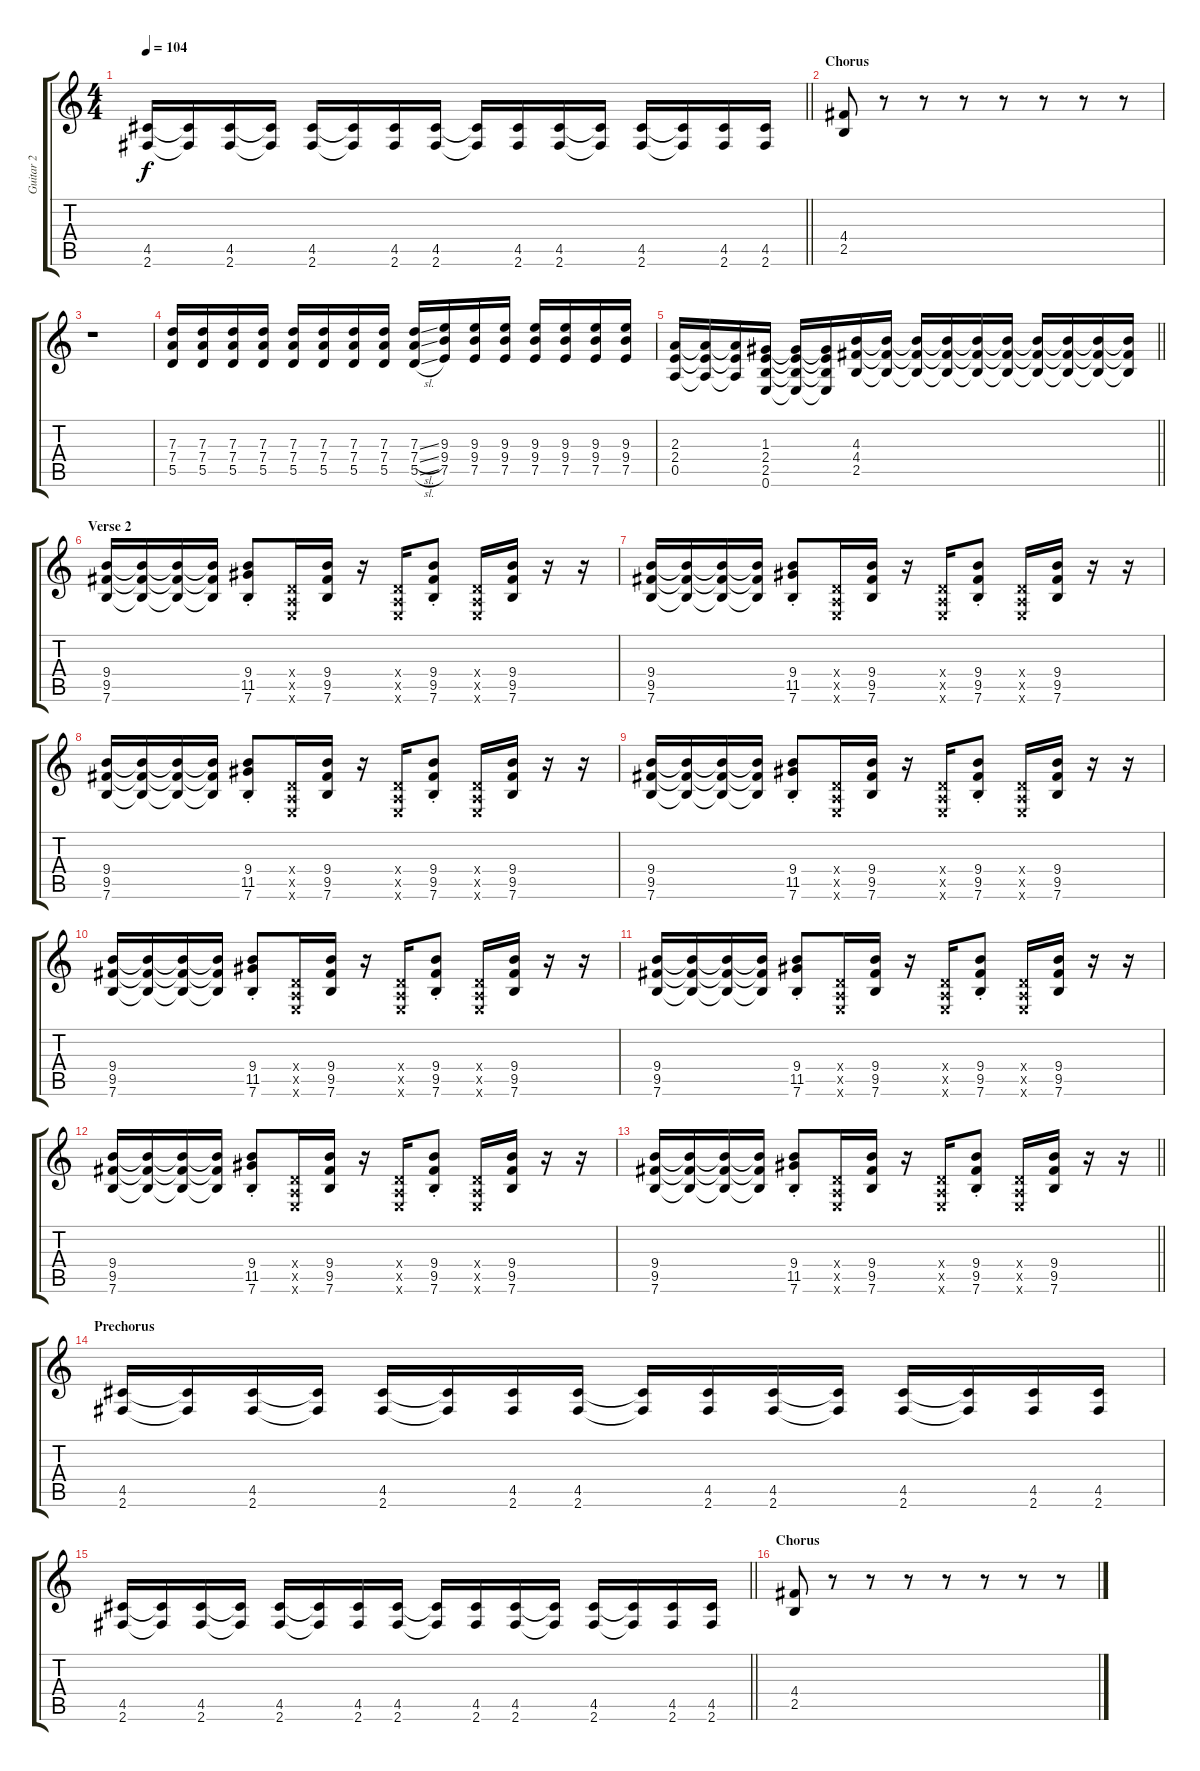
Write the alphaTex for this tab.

\track ("Guitar 2" "Guitar 2") {instrument overdrivenguitar}
\staff {score tabs}
\tuning (E4 B3 G3 D3 A2 E2) {hide}
\ts (4 4)
\tempo 104
\clef g2
\barLineRight lightlight
\ks c
(4.5 2.6).16{dy f} (4.5{t} 2.6{t}).16 (4.5 2.6).16 (4.5{t} 2.6{t}).16 (4.5 2.6).16 (4.5{t} 2.6{t}).16 (4.5 2.6).16 (4.5 2.6).16 (4.5{t} 2.6{t}).16 (4.5 2.6).16 (4.5 2.6).16 (4.5{t} 2.6{t}).16 (4.5 2.6).16 (4.5{t} 2.6{t}).16 (4.5 2.6).16 (4.5 2.6).16 |
\section ("" "Chorus")
(4.4 2.5).8 r.8 r.8 r.8 r.8 r.8 r.8 r.8 |
r.1 |
(7.3 7.4 5.5).16 (7.3 7.4 5.5).16 (7.3 7.4 5.5).16 (7.3 7.4 5.5).16 (7.3 7.4 5.5).16 (7.3 7.4 5.5).16 (7.3 7.4 5.5).16 (7.3 7.4 5.5).16 (7.3{ss} 7.4{sl} 5.5{sl}).16 (9.3 9.4 7.5).16 (9.3 9.4 7.5).16 (9.3 9.4 7.5).16 (9.3 9.4 7.5).16 (9.3 9.4 7.5).16 (9.3 9.4 7.5).16 (9.3 9.4 7.5).16 |
\barLineRight lightlight
(2.3 2.4 0.5).16 (2.3{t} 2.4{t} 0.5{t}).16 (2.3{t} 2.4{t} 0.5{t}).16 (1.3 2.4 2.5 0.6).16 (1.3{t} 2.4{t} 2.5{t} 0.6{t}).16 (1.3{t} 2.4{t} 2.5{t} 0.6{t}).16 (4.3 4.4 2.5).16 (4.3{t} 4.4{t} 2.5{t}).16 (4.3{t} 4.4{t} 2.5{t}).16 (4.3{t} 4.4{t} 2.5{t}).16 (4.3{t} 4.4{t} 2.5{t}).16 (4.3{t} 4.4{t} 2.5{t}).16 (4.3{t} 4.4{t} 2.5{t}).16 (4.3{t} 4.4{t} 2.5{t}).16 (4.3{t} 4.4{t} 2.5{t}).16 (4.3{t} 4.4{t} 2.5{t}).16 |
\section ("" "Verse 2")
(9.4 9.5 7.6).16 (9.4{t} 9.5{t} 7.6{t}).16 (9.4{t} 9.5{t} 7.6{t}).16 (9.4{t} 9.5{t} 7.6{t}).16 (9.4{st} 11.5{st} 7.6{st}).8 (0.4{x} 0.5{x} 0.6{x}).16 (9.4 9.5 7.6).16 r.16 (0.4{x} 0.5{x} 0.6{x}).16 (9.4{st} 9.5{st} 7.6{st}).8 (0.4{x} 0.5{x} 0.6{x}).16 (9.4 9.5 7.6).16 r.16 r.16 |
(9.4 9.5 7.6).16 (9.4{t} 9.5{t} 7.6{t}).16 (9.4{t} 9.5{t} 7.6{t}).16 (9.4{t} 9.5{t} 7.6{t}).16 (9.4{st} 11.5{st} 7.6{st}).8 (0.4{x} 0.5{x} 0.6{x}).16 (9.4 9.5 7.6).16 r.16 (0.4{x} 0.5{x} 0.6{x}).16 (9.4{st} 9.5{st} 7.6{st}).8 (0.4{x} 0.5{x} 0.6{x}).16 (9.4 9.5 7.6).16 r.16 r.16 |
(9.4 9.5 7.6).16 (9.4{t} 9.5{t} 7.6{t}).16 (9.4{t} 9.5{t} 7.6{t}).16 (9.4{t} 9.5{t} 7.6{t}).16 (9.4{st} 11.5{st} 7.6{st}).8 (0.4{x} 0.5{x} 0.6{x}).16 (9.4 9.5 7.6).16 r.16 (0.4{x} 0.5{x} 0.6{x}).16 (9.4{st} 9.5{st} 7.6{st}).8 (0.4{x} 0.5{x} 0.6{x}).16 (9.4 9.5 7.6).16 r.16 r.16 |
(9.4 9.5 7.6).16 (9.4{t} 9.5{t} 7.6{t}).16 (9.4{t} 9.5{t} 7.6{t}).16 (9.4{t} 9.5{t} 7.6{t}).16 (9.4{st} 11.5{st} 7.6{st}).8 (0.4{x} 0.5{x} 0.6{x}).16 (9.4 9.5 7.6).16 r.16 (0.4{x} 0.5{x} 0.6{x}).16 (9.4{st} 9.5{st} 7.6{st}).8 (0.4{x} 0.5{x} 0.6{x}).16 (9.4 9.5 7.6).16 r.16 r.16 |
(9.4 9.5 7.6).16 (9.4{t} 9.5{t} 7.6{t}).16 (9.4{t} 9.5{t} 7.6{t}).16 (9.4{t} 9.5{t} 7.6{t}).16 (9.4{st} 11.5{st} 7.6{st}).8 (0.4{x} 0.5{x} 0.6{x}).16 (9.4 9.5 7.6).16 r.16 (0.4{x} 0.5{x} 0.6{x}).16 (9.4{st} 9.5{st} 7.6{st}).8 (0.4{x} 0.5{x} 0.6{x}).16 (9.4 9.5 7.6).16 r.16 r.16 |
(9.4 9.5 7.6).16 (9.4{t} 9.5{t} 7.6{t}).16 (9.4{t} 9.5{t} 7.6{t}).16 (9.4{t} 9.5{t} 7.6{t}).16 (9.4{st} 11.5{st} 7.6{st}).8 (0.4{x} 0.5{x} 0.6{x}).16 (9.4 9.5 7.6).16 r.16 (0.4{x} 0.5{x} 0.6{x}).16 (9.4{st} 9.5{st} 7.6{st}).8 (0.4{x} 0.5{x} 0.6{x}).16 (9.4 9.5 7.6).16 r.16 r.16 |
(9.4 9.5 7.6).16 (9.4{t} 9.5{t} 7.6{t}).16 (9.4{t} 9.5{t} 7.6{t}).16 (9.4{t} 9.5{t} 7.6{t}).16 (9.4{st} 11.5{st} 7.6{st}).8 (0.4{x} 0.5{x} 0.6{x}).16 (9.4 9.5 7.6).16 r.16 (0.4{x} 0.5{x} 0.6{x}).16 (9.4{st} 9.5{st} 7.6{st}).8 (0.4{x} 0.5{x} 0.6{x}).16 (9.4 9.5 7.6).16 r.16 r.16 |
\barLineRight lightlight
(9.4 9.5 7.6).16 (9.4{t} 9.5{t} 7.6{t}).16 (9.4{t} 9.5{t} 7.6{t}).16 (9.4{t} 9.5{t} 7.6{t}).16 (9.4{st} 11.5{st} 7.6{st}).8 (0.4{x} 0.5{x} 0.6{x}).16 (9.4 9.5 7.6).16 r.16 (0.4{x} 0.5{x} 0.6{x}).16 (9.4{st} 9.5{st} 7.6{st}).8 (0.4{x} 0.5{x} 0.6{x}).16 (9.4 9.5 7.6).16 r.16 r.16 |
\section ("" "Prechorus")
(4.5 2.6).16 (4.5{t} 2.6{t}).16 (4.5 2.6).16 (4.5{t} 2.6{t}).16 (4.5 2.6).16 (4.5{t} 2.6{t}).16 (4.5 2.6).16 (4.5 2.6).16 (4.5{t} 2.6{t}).16 (4.5 2.6).16 (4.5 2.6).16 (4.5{t} 2.6{t}).16 (4.5 2.6).16 (4.5{t} 2.6{t}).16 (4.5 2.6).16 (4.5 2.6).16 |
\barLineRight lightlight
(4.5 2.6).16 (4.5{t} 2.6{t}).16 (4.5 2.6).16 (4.5{t} 2.6{t}).16 (4.5 2.6).16 (4.5{t} 2.6{t}).16 (4.5 2.6).16 (4.5 2.6).16 (4.5{t} 2.6{t}).16 (4.5 2.6).16 (4.5 2.6).16 (4.5{t} 2.6{t}).16 (4.5 2.6).16 (4.5{t} 2.6{t}).16 (4.5 2.6).16 (4.5 2.6).16 |
\section ("" "Chorus")
(4.4 2.5).8 r.8 r.8 r.8 r.8 r.8 r.8 r.8
